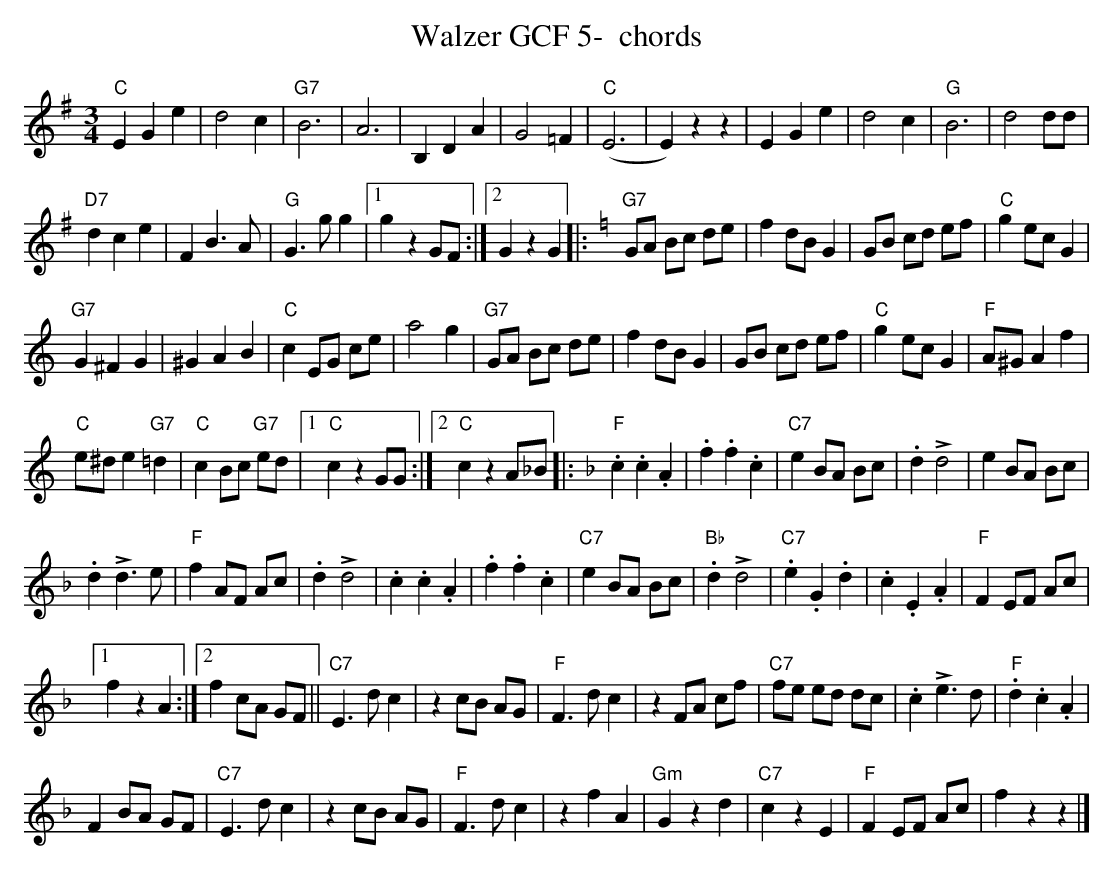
X:1
T:Walzer GCF 5-  chords
M:3/4
L:1/4
K:Gmaj%%MIDI gchordon
"C"EGe | d2c | "G7"B3 | A3 | B,DA | G2=F | "C"(E3 | E)zz | EGe | d2c | "G"B3 | d2d/2d/2 |
"D7"dce | FB>A | "G"G>gg |1 gzG/2F/2 :|2 GzG |: [K:Cmaj] [L:1/8] "G7"GA Bc de | f2dBG2 | GB cd ef | "C"g2ecG2 |
"G7"G2^F2G2 | ^G2A2B2 | "C"c2 EG ce | a4g2 | "G7"GA Bc de | f2 dB G2 | GB cd ef | "C"g2 ec G2 | "F"A^G A2f2 |
"C"e^d e2"G7"=d2 | "C"c2 Bc "G7"ed |1 "C"c2z2GG :|2 "C"c2z2 A_B |: [K:Fmaj] [L:1/4] "F".c.c.A | .f.f.c | "C7"e B/2A/2 B/2c/2 | .d!>!d2 | e B/2A/2 B/2c/2 |
.d!>!d>e | "F"f A/2F/2 A/2c/2 | .d!>!d2 | .c.c.A | .f.f.c | "C7"e B/2A/2 B/2c/2 | "Bb".d!>!d2 | "C7".e.G.d | .c.E.A | "F"F E/2F/2 A/2c/2 |1
fzA :|2 f c/2A/2 G/2F/2 || "C7"E>dc | z c/2B/2 A/2G/2 | "F"F>dc | z F/2A/2 c/2f/2 | "C7"f/2e/2 e/2d/2 d/2c/2 | .c !>!e>d | "F".d.c.A |
F B/2A/2 G/2F/2 | "C7"E>dc | z c/2B/2 A/2G/2 | "F"F>dc | zfA | "Gm"Gzd | "C7"czE | "F"F E/2F/2 A/2c/2 | fzz |]
